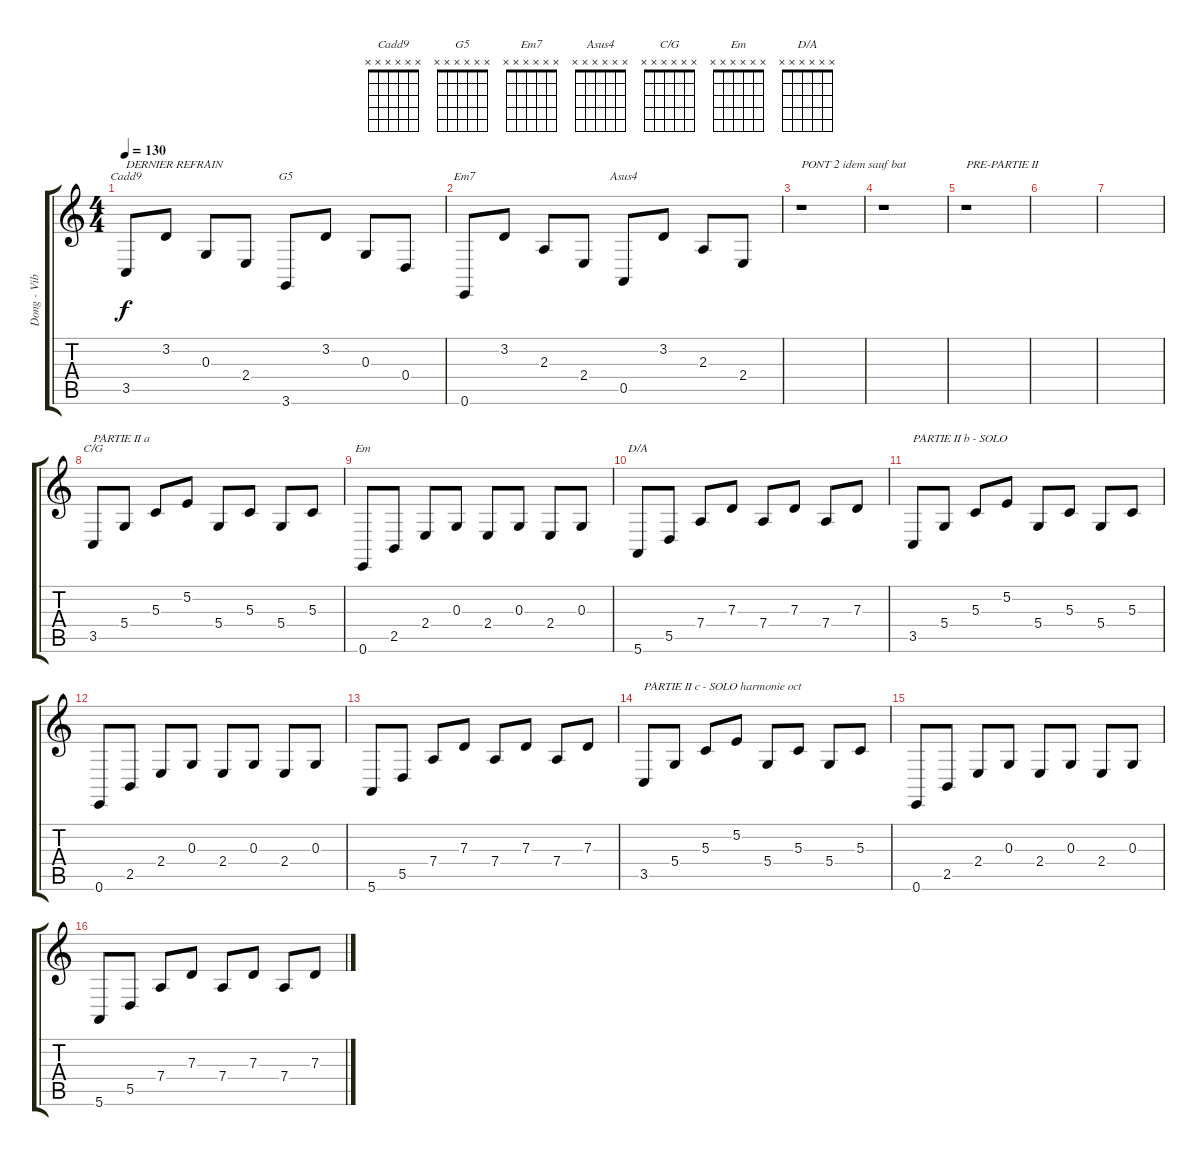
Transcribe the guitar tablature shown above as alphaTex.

\track ("Dong - Vibraphone accords (G)" "Dong - Vib") {instrument vibraphone}
\staff {score tabs}
\tuning (E4 B3 G3 D3 A2 E2) {hide}
\chord ("Cadd9" x x x x x x) {firstfret 0}
\chord ("G5" x x x x x x) {firstfret 0}
\chord ("Em7" x x x x x x) {firstfret 0}
\chord ("Asus4" x x x x x x) {firstfret 0}
\chord ("C/G" x x x x x x) {firstfret 0}
\chord ("Em" x x x x x x) {firstfret 0}
\chord ("D/A" x x x x x x) {firstfret 0}
\ts (4 4)
\tempo 130
\clef g2
\ks c
3.5.8{ch "Cadd9" txt "DERNIER REFRAIN" dy f} 3.2.8 0.3.8 2.4.8 3.6.8{ch "G5"} 3.2.8 0.3.8 0.4.8 |
0.6.8{ch "Em7"} 3.2.8 2.3.8 2.4.8 0.5.8{ch "Asus4"} 3.2.8 2.3.8 2.4.8 |
r.1{txt "PONT 2 idem sauf bat"} |
r.1 |
r.1{txt "PRE-PARTIE II"} |
|
|
3.5.8{ch "C/G" txt "PARTIE II a"} 5.4.8 5.3.8 5.2.8 5.4.8 5.3.8 5.4.8 5.3.8 |
0.6.8{ch "Em"} 2.5.8 2.4.8 0.3.8 2.4.8 0.3.8 2.4.8 0.3.8 |
5.6.8{ch "D/A"} 5.5.8 7.4.8 7.3.8 7.4.8 7.3.8 7.4.8 7.3.8 |
3.5.8{txt "PARTIE II b - SOLO"} 5.4.8 5.3.8 5.2.8 5.4.8 5.3.8 5.4.8 5.3.8 |
0.6.8 2.5.8 2.4.8 0.3.8 2.4.8 0.3.8 2.4.8 0.3.8 |
5.6.8 5.5.8 7.4.8 7.3.8 7.4.8 7.3.8 7.4.8 7.3.8 |
3.5.8{txt "PARTIE II c - SOLO harmonie oct"} 5.4.8 5.3.8 5.2.8 5.4.8 5.3.8 5.4.8 5.3.8 |
0.6.8 2.5.8 2.4.8 0.3.8 2.4.8 0.3.8 2.4.8 0.3.8 |
5.6.8 5.5.8 7.4.8 7.3.8 7.4.8 7.3.8 7.4.8 7.3.8
